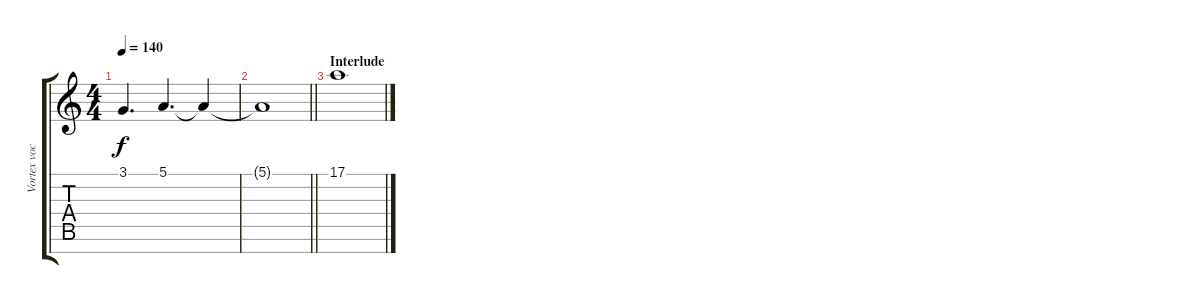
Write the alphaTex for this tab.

\track ("Vortex vocal" "Vortex voc") {instrument lead6voice}
\staff {score tabs}
\tuning (E4 B3 G3 D3 A2 E2 B1) {hide}
\ts (4 4)
\tempo 140
\clef g2
\ks c
3.1.4{d dy f} 5.1.4{d} 5.1{t}.4 |
\barLineRight lightlight
5.1{t}.1 |
\section ("" "Interlude")
17.1.1
